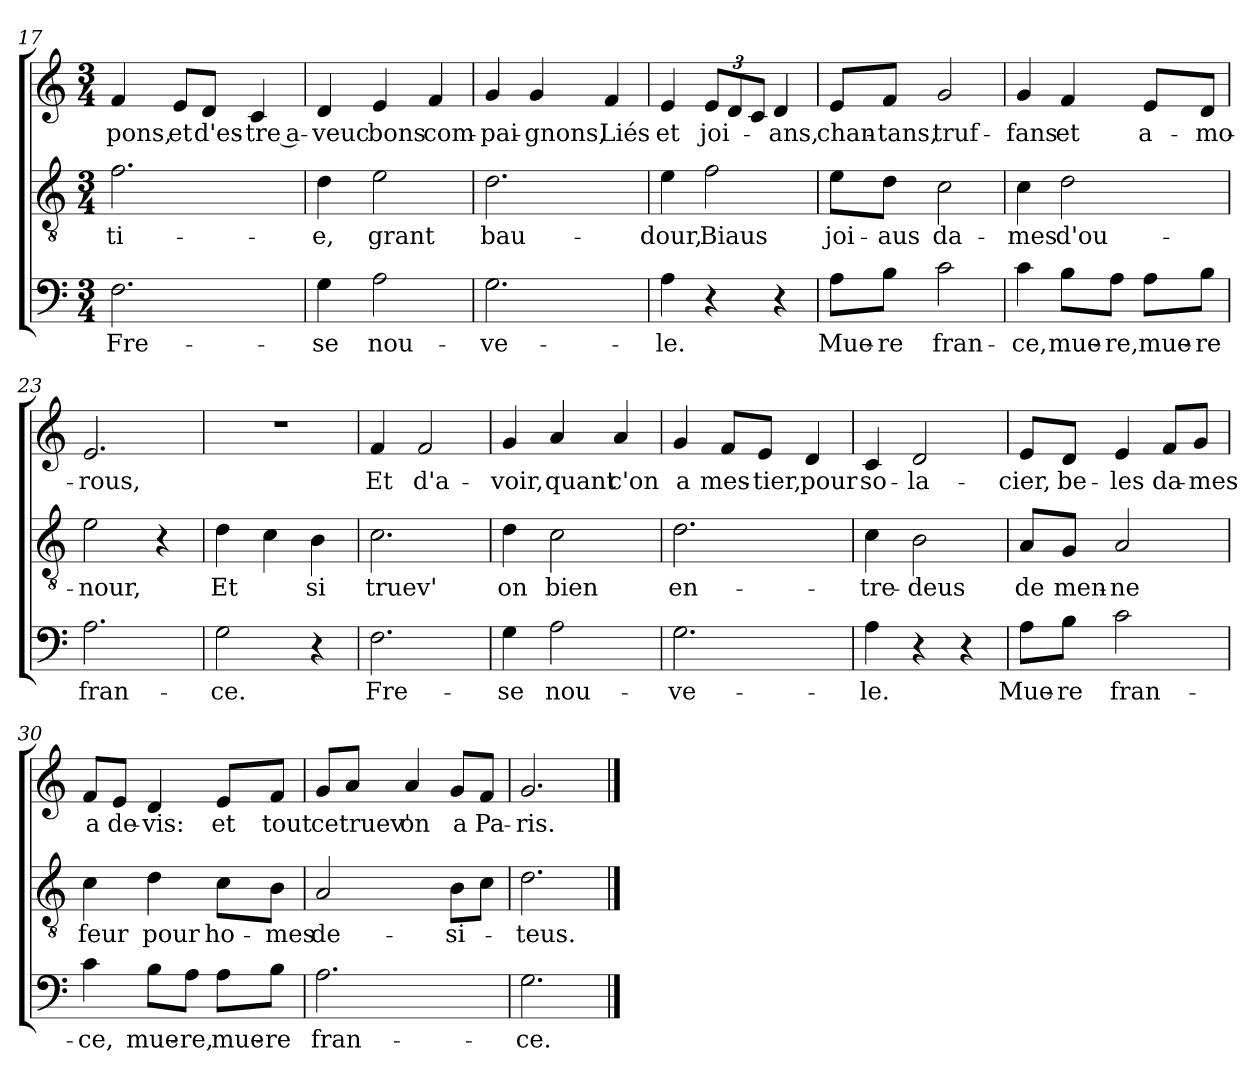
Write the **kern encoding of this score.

**kern	**text	**kern	**text	**kern	**text
*part3	*part3	*part2	*part2	*part1	*part1
*staff3	*staff3	*staff2	*staff2	*staff1	*staff1
!!LO:LB:g=z
*clefF4	*	*clefGv2	*	*clefG2	*
*k[]	*	*k[]	*	*k[]	*
*C:	*	*C:	*	*C:	*
*M3/4	*	*M3/4	*	*M3/4	*
=17	=17	=17	=17	=17	=17
!	!LO:LY:b	!	!LO:LY:b	!	!LO:LY:b
2.F\	Fre-	2.f\	-ti-	4f/	-pons,
!	!	!	!	!	!LO:LY:b
.	.	.	.	8e/L	et
!	!	!	!	!	!LO:LY:b
.	.	.	.	8d/J	d'es-
!	!	!	!	!	!LO:LY:b
.	.	.	.	4c/	-tre a-
=18	=18	=18	=18	=18	=18
!	!LO:LY:b	!	!LO:LY:b	!	!LO:LY:b
4G\	-se	4d\	-e,	4d/	-veuc
!	!LO:LY:b	!	!LO:LY:b	!	!LO:LY:b
2A\	nou-	2e\	grant	4e/	bons
!	!	!	!	!	!LO:LY:b
.	.	.	.	4f/	com-
=19	=19	=19	=19	=19	=19
!	!LO:LY:b	!	!LO:LY:b	!	!LO:LY:b
2.G\	-ve-	2.d\	bau-	4g/	-pai-
!	!	!	!	!	!LO:LY:b
.	.	.	.	4g/	-gnons,
!	!	!	!	!	!LO:LY:b
.	.	.	.	4f/	Liés
=20	=20	=20	=20	=20	=20
!	!LO:LY:b	!	!LO:LY:b	!	!LO:LY:b
4A\	-le.	4e\	-dour,	4e/	et
!	!	!	!LO:LY:b	!	!LO:LY:b
4r	.	2f\	Biaus	12e/L	joi-
.	.	.	.	12d/	.
.	.	.	.	12c/J	.
!	!	!	!	!	!LO:LY:b
4r	.	.	.	4d/	-ans,
=21	=21	=21	=21	=21	=21
!	!LO:LY:b	!	!LO:LY:b	!	!LO:LY:b
8A\L	Mue-	8e\L	joi-	8e/L	chan-
!	!LO:LY:b	!	!LO:LY:b	!	!LO:LY:b
8B\J	-re	8d\J	-aus	8f/J	-tans,
!	!LO:LY:b	!	!LO:LY:b	!	!LO:LY:b
2c\	fran-	2c\	da-	2g/	truf-
=22	=22	=22	=22	=22	=22
!	!LO:LY:b	!	!LO:LY:b	!	!LO:LY:b
4c\	-ce,	4c\	-mes	4g/	-fans
!	!LO:LY:b	!	!LO:LY:b	!	!LO:LY:b
8B\L	mue-	2d\	d'ou-	4f/	et
!	!LO:LY:b	!	!	!	!
8A\J	-re,	.	.	.	.
!	!LO:LY:b	!	!	!	!LO:LY:b
8A\L	mue-	.	.	8e/L	a-
!	!LO:LY:b	!	!	!	!LO:LY:b
8B\J	-re	.	.	8d/J	-mo-
=23	=23	=23	=23	=23	=23
!	!LO:LY:b	!	!LO:LY:b	!	!LO:LY:b
2.A\	fran-	2e\	-nour,	2.e/	-rous,
.	.	4r	.	.	.
=24	=24	=24	=24	=24	=24
!	!LO:LY:b	!	!LO:LY:b	!	!
2G\	-ce.	4d\	Et	2.r	.
.	.	4c\	.	.	.
!	!	!	!LO:LY:b	!	!
4r	.	4B\	si	.	.
!!LO:LB:g=z
=25	=25	=25	=25	=25	=25
!	!LO:LY:b	!	!LO:LY:b	!	!LO:LY:b
2.F\	Fre-	2.c\	truev'	4f/	Et
!	!	!	!	!	!LO:LY:b
.	.	.	.	2f/	d'a-
=26	=26	=26	=26	=26	=26
!	!LO:LY:b	!	!LO:LY:b	!	!LO:LY:b
4G\	-se	4d\	on	4g/	-voir,
!	!LO:LY:b	!	!LO:LY:b	!	!LO:LY:b
2A\	nou-	2c\	bien	4a/	quant
!	!	!	!	!	!LO:LY:b
.	.	.	.	4a/	c'on
=27	=27	=27	=27	=27	=27
!	!LO:LY:b	!	!LO:LY:b	!	!LO:LY:b
2.G\	-ve-	2.d\	en-	4g/	a
!	!	!	!	!	!LO:LY:b
.	.	.	.	8f/L	mes-
!	!	!	!	!	!LO:LY:b
.	.	.	.	8e/J	-tier,
!	!	!	!	!	!LO:LY:b
.	.	.	.	4d/	pour
=28	=28	=28	=28	=28	=28
!	!LO:LY:b	!	!LO:LY:b	!	!LO:LY:b
4A\	-le.	4c\	-tre-	4c/	so-
!	!	!	!LO:LY:b	!	!LO:LY:b
4r	.	2B\	-deus	2d/	-la-
4r	.	.	.	.	.
=29	=29	=29	=29	=29	=29
!	!LO:LY:b	!	!LO:LY:b	!	!LO:LY:b
8A\L	Mue-	8A/L	de	8e/L	-cier,
!	!LO:LY:b	!	!LO:LY:b	!	!LO:LY:b
8B\J	-re	8G/J	men-	8d/J	be-
!	!LO:LY:b	!	!LO:LY:b	!	!LO:LY:b
2c\	fran-	2A/	-ne	4e/	-les
!	!	!	!	!	!LO:LY:b
.	.	.	.	8f/L	da-
!	!	!	!	!	!LO:LY:b
.	.	.	.	8g/J	-mes
=30	=30	=30	=30	=30	=30
!	!LO:LY:b	!	!LO:LY:b	!	!LO:LY:b
4c\	-ce,	4c\	feur	8f/L	a
!	!	!	!	!	!LO:LY:b
.	.	.	.	8e/J	de-
!	!LO:LY:b	!	!LO:LY:b	!	!LO:LY:b
8B\L	mue-	4d\	pour	4d/	-vis:
!	!LO:LY:b	!	!	!	!
8A\J	-re,	.	.	.	.
!	!LO:LY:b	!	!LO:LY:b	!	!LO:LY:b
8A\L	mue-	8c\L	ho-	8e/L	et
!	!LO:LY:b	!	!LO:LY:b	!	!LO:LY:b
8B\J	-re	8B\J	-mes	8f/J	tout
=31	=31	=31	=31	=31	=31
!	!LO:LY:b	!	!LO:LY:b	!	!LO:LY:b
2.A\	fran-	2A/	de-	8g/L	ce
!	!	!	!	!	!LO:LY:b
.	.	.	.	8a/J	truev'
!	!	!	!	!	!LO:LY:b
.	.	.	.	4a/	on
!	!	!	!LO:LY:b	!	!LO:LY:b
.	.	8B\L	-si-	8g/L	a
!	!	!	!	!	!LO:LY:b
.	.	8c\J	.	8f/J	Pa-
=32	=32	=32	=32	=32	=32
!	!LO:LY:b	!	!LO:LY:b	!	!LO:LY:b
2.G\	-ce.	2.d\	-teus.	2.g/	-ris.
==	==	==	==	==	==
*-	*-	*-	*-	*-	*-
